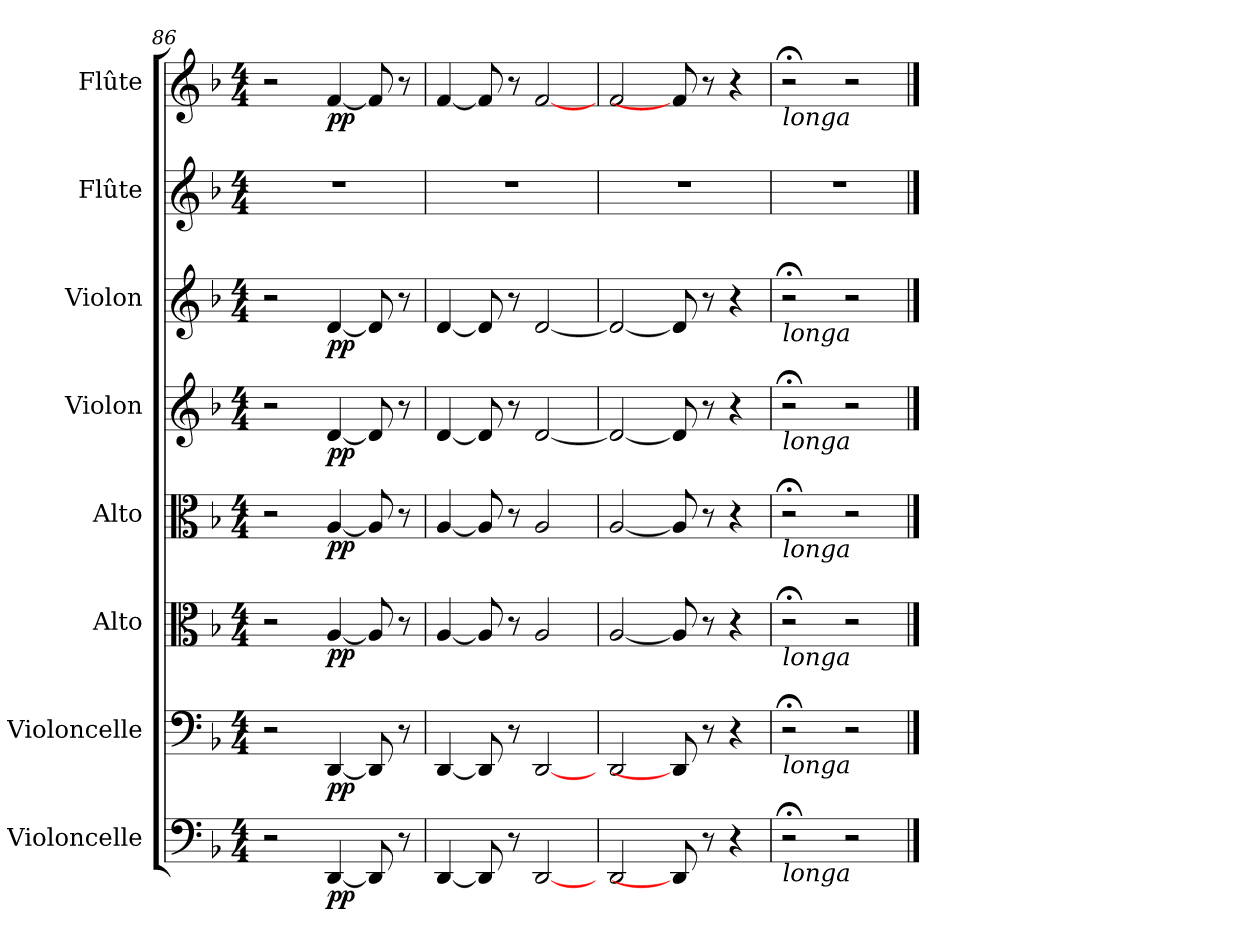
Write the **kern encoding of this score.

**kern	**dynam	**kern	**dynam	**kern	**dynam	**kern	**dynam	**kern	**dynam	**kern	**dynam	**kern	**kern	**dynam
*part8	*part8	*part7	*part7	*part6	*part6	*part5	*part5	*part4	*part4	*part3	*part3	*part2	*part1	*part1
*staff8	*staff8	*staff7	*staff7	*staff6	*staff6	*staff5	*staff5	*staff4	*staff4	*staff3	*staff3	*staff2	*staff1	*staff1
*I"Violoncelle	*	*I"Violoncelle	*	*I"Alto	*	*I"Alto	*	*I"Violon	*	*I"Violon	*	*I"Flûte	*I"Flûte	*
*I'Vlc	*	*I'Vlc	*	*I'Alt.	*	*I'Alt.	*	*I'Vln.	*	*I'Vln.	*	*I'Fl.	*I'Fl.	*
*clefF4	*	*clefF4	*	*clefC3	*	*clefC3	*	*clefG2	*	*clefG2	*	*clefG2	*clefG2	*
*k[b-]	*	*k[b-]	*	*k[b-]	*	*k[b-]	*	*k[b-]	*	*k[b-]	*	*k[b-]	*k[b-]	*
*M4/4	*	*M4/4	*	*M4/4	*	*M4/4	*	*M4/4	*	*M4/4	*	*M4/4	*M4/4	*
=86	=86	=86	=86	=86	=86	=86	=86	=86	=86	=86	=86	=86	=86	=86
2r	.	2r	.	2r	.	2r	.	2r	.	2r	.	1r	2r	.
!	!LO:DY:b	!	!LO:DY:b	!	!LO:DY:b	!	!LO:DY:b	!	!LO:DY:b	!	!LO:DY:b	!	!	!LO:DY:b
[4DD/	pp	[4DD/	pp	[4A/	pp	[4A/	pp	[4d/	pp	[4d/	pp	.	[4f/	pp
8DD/]	.	8DD/]	.	8A/]	.	8A/]	.	8d/]	.	8d/]	.	.	8f/]	.
8r	.	8r	.	8r	.	8r	.	8r	.	8r	.	.	8r	.
=87	=87	=87	=87	=87	=87	=87	=87	=87	=87	=87	=87	=87	=87	=87
[4DD/	.	[4DD/	.	[4A/	.	[4A/	.	[4d/	.	[4d/	.	1r	[4f/	.
8DD/]	.	8DD/]	.	8A/]	.	8A/]	.	8d/]	.	8d/]	.	.	8f/]	.
8r	.	8r	.	8r	.	8r	.	8r	.	8r	.	.	8r	.
[2DD/	.	[2DD/	.	2A/	.	2A/	.	[2d/	.	[2d/	.	.	[2f/	.
=88	=88	=88	=88	=88	=88	=88	=88	=88	=88	=88	=88	=88	=88	=88
2DD/	.	2DD/	.	[2A/	.	[2A/	.	2d/_	.	2d/_	.	1r	2f/	.
8DD/]	.	8DD/]	.	8A/]	.	8A/]	.	8d/]	.	8d/]	.	.	8f/]	.
8r	.	8r	.	8r	.	8r	.	8r	.	8r	.	.	8r	.
4r	.	4r	.	4r	.	4r	.	4r	.	4r	.	.	4r	.
!!LO:PB:g=z
=89	=89	=89	=89	=89	=89	=89	=89	=89	=89	=89	=89	=89	=89	=89
!	!	!	!	!	!	!	!	!	!	!	!	!	!LO:TX:b:i:t=longa	!
!	!	!	!	!	!	!	!	!	!	!LO:TX:b:i:t=longa	!	!	!	!
!	!	!	!	!	!	!	!	!LO:TX:b:i:t=longa	!	!	!	!	!	!
!	!	!	!	!	!	!LO:TX:b:i:t=longa	!	!	!	!	!	!	!	!
!	!	!	!	!LO:TX:b:i:t=longa	!	!	!	!	!	!	!	!	!	!
!	!	!LO:TX:b:i:t=longa	!	!	!	!	!	!	!	!	!	!	!	!
!LO:TX:b:i:t=longa	!	!	!	!	!	!	!	!	!	!	!	!	!	!
2r;<	.	2r;<	.	2r;<	.	2r;<	.	2r;<	.	2r;<	.	1r	2r;<	.
2r	.	2r	.	2r	.	2r	.	2r	.	2r	.	.	2r	.
==	==	==	==	==	==	==	==	==	==	==	==	==	==	==
*-	*-	*-	*-	*-	*-	*-	*-	*-	*-	*-	*-	*-	*-	*-
